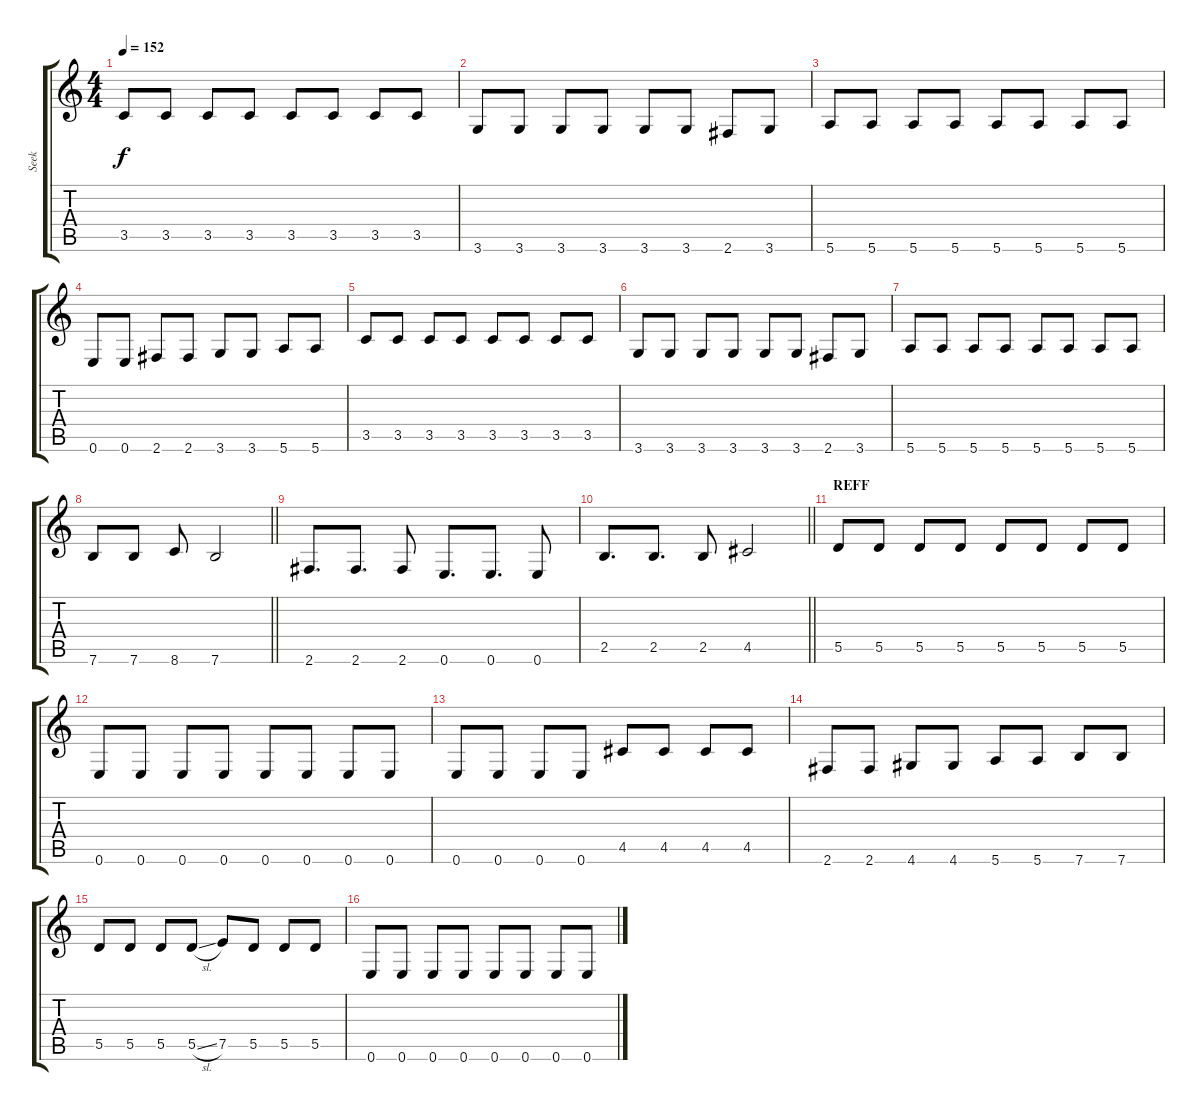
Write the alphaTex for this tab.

\track ("Seek" "Seek") {instrument electricbassfinger}
\staff {score tabs}
\tuning (E4 B3 G3 D3 A2 E2) {hide}
\ts (4 4)
\tempo 152
\clef g2
\ks c
3.5.8{dy f} 3.5.8 3.5.8 3.5.8 3.5.8 3.5.8 3.5.8 3.5.8 |
3.6.8 3.6.8 3.6.8 3.6.8 3.6.8 3.6.8 2.6.8 3.6.8 |
5.6.8 5.6.8 5.6.8 5.6.8 5.6.8 5.6.8 5.6.8 5.6.8 |
0.6.8 0.6.8 2.6.8 2.6.8 3.6.8 3.6.8 5.6.8 5.6.8 |
3.5.8 3.5.8 3.5.8 3.5.8 3.5.8 3.5.8 3.5.8 3.5.8 |
3.6.8 3.6.8 3.6.8 3.6.8 3.6.8 3.6.8 2.6.8 3.6.8 |
5.6.8 5.6.8 5.6.8 5.6.8 5.6.8 5.6.8 5.6.8 5.6.8 |
\barLineRight lightlight
7.6.8 7.6.8 8.6.8 7.6.2 |
2.6.8{d} 2.6.8{d} 2.6.8 0.6.8{d} 0.6.8{d} 0.6.8 |
\barLineRight lightlight
2.5.8{d} 2.5.8{d} 2.5.8 4.5.2 |
\section ("" "REFF")
5.5.8 5.5.8 5.5.8 5.5.8 5.5.8 5.5.8 5.5.8 5.5.8 |
0.6.8 0.6.8 0.6.8 0.6.8 0.6.8 0.6.8 0.6.8 0.6.8 |
0.6.8 0.6.8 0.6.8 0.6.8 4.5.8 4.5.8 4.5.8 4.5.8 |
2.6.8 2.6.8 4.6.8 4.6.8 5.6.8 5.6.8 7.6.8 7.6.8 |
5.5.8 5.5.8 5.5.8 5.5{sl}.8 7.5.8 5.5.8 5.5.8 5.5.8 |
0.6.8 0.6.8 0.6.8 0.6.8 0.6.8 0.6.8 0.6.8 0.6.8
